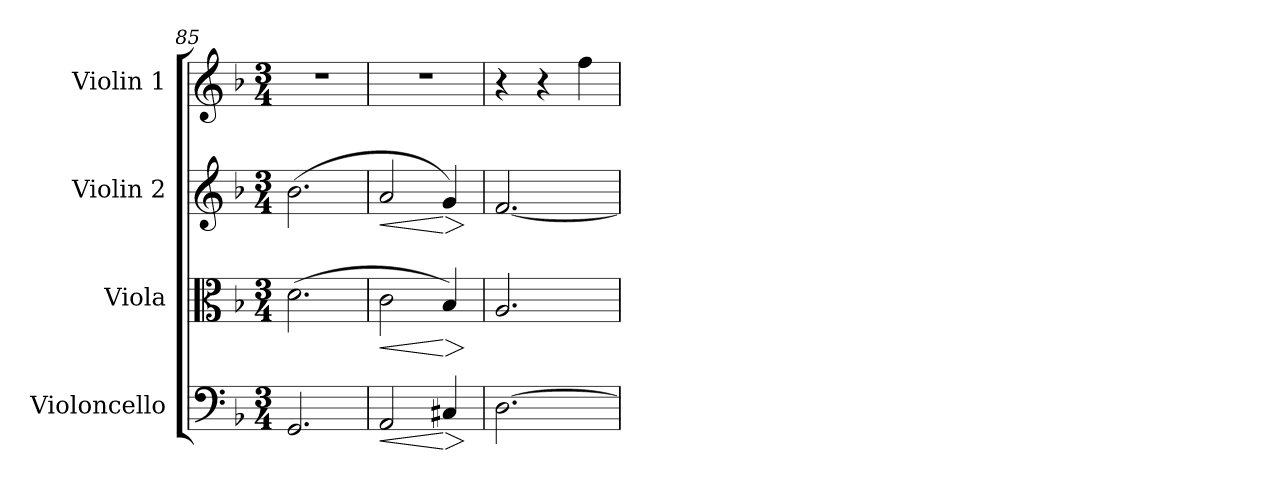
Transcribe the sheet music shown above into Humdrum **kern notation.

**kern	**dynam	**kern	**dynam	**kern	**dynam	**kern
*part4	*part4	*part3	*part3	*part2	*part2	*part1
*staff4	*staff4	*staff3	*staff3	*staff2	*staff2	*staff1
*I"Violoncello	*	*I"Viola	*	*I"Violin 2	*	*I"Violin 1
*I'Vc	*	*I'Vla	*	*I'Vln	*	*I'Vln
*clefF4	*	*clefC3	*	*clefG2	*	*clefG2
*k[b-]	*	*k[b-]	*	*k[b-]	*	*k[b-]
*M3/4	*	*M3/4	*	*M3/4	*	*M3/4
=85	=85	=85	=85	=85	=85	=85
2.GG/	.	(2.d\	.	(2.b-\	.	2.r
=86	=86	=86	=86	=86	=86	=86
!	!LO:HP:b	!	!LO:HP:b	!	!LO:HP:b	!
2AA/	<	2c\	<	2a/	<	2.r
!	!LO:HP:n=1:b	!	!LO:HP:n=1:b	!	!LO:HP:n=1:b	!
4C#X/	[ >	4B-/)	[ >	4g/)	[ >	.
.	]	.	]	.	]	.
=87	=87	=87	=87	=87	=87	=87
[2.D\	.	2.A/	.	[2.f/	.	4r
.	.	.	.	.	.	4r
.	.	.	.	.	.	4ff\
=	=	=	=	=	=	=
*-	*-	*-	*-	*-	*-	*-
